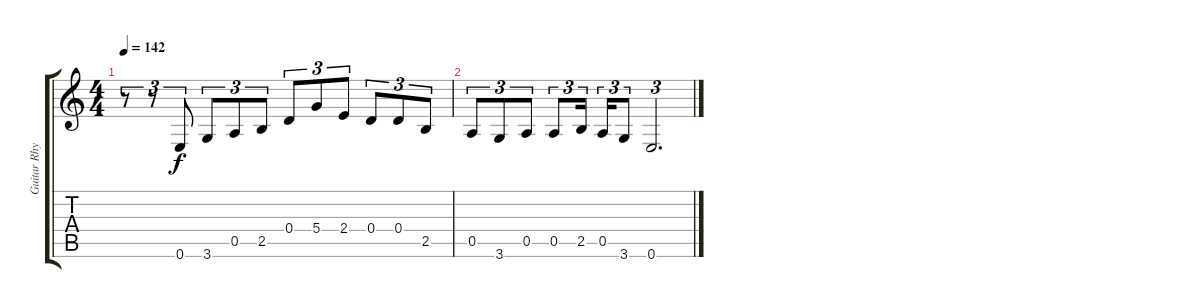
\track ("Guitar Rhythm" "Guitar Rhy") {instrument distortionguitar}
\staff {score tabs}
\tuning (E4 B3 G3 D3 A2 E2) {hide}
\ts (4 4)
\tempo 142
\clef g2
\ks c
r.8{tu (3 2) dy ppp} r.8{tu (3 2)} 0.6.8{tu (3 2) dy f} 3.6.8{tu (3 2)} 0.5.8{tu (3 2)} 2.5.8{tu (3 2)} 0.4.8{tu (3 2)} 5.4.8{tu (3 2)} 2.4.8{tu (3 2)} 0.4.8{tu (3 2)} 0.4.8{tu (3 2)} 2.5.8{tu (3 2)} |
0.5.8{tu (3 2)} 3.6.8{tu (3 2)} 0.5.8{tu (3 2)} 0.5.8{tu (3 2)} 2.5.16{tu (3 2) beam splitsecondary} 0.5.16{tu (3 2)} 3.6.8{tu (3 2)} 0.6.2{d tu (3 2)}
